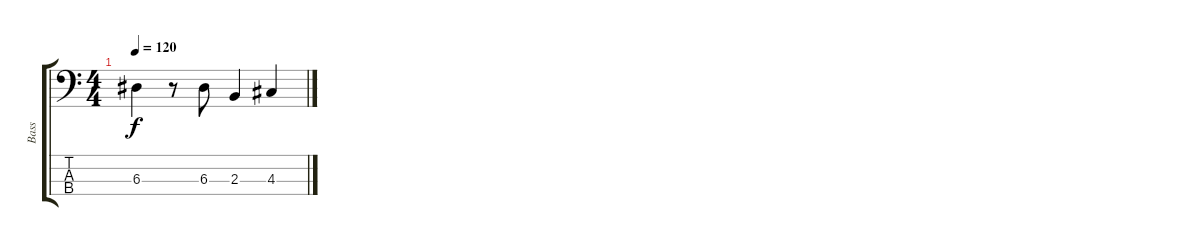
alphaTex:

\track ("Bass" "Bass") {instrument fretlessbass}
\staff {score tabs}
\tuning (G2 D2 A1 E1) {hide}
\ts (4 4)
\tempo 120
\clef f4
\ks c
6.3.4{dy f} r.8 6.3.8 2.3.4 4.3.4
